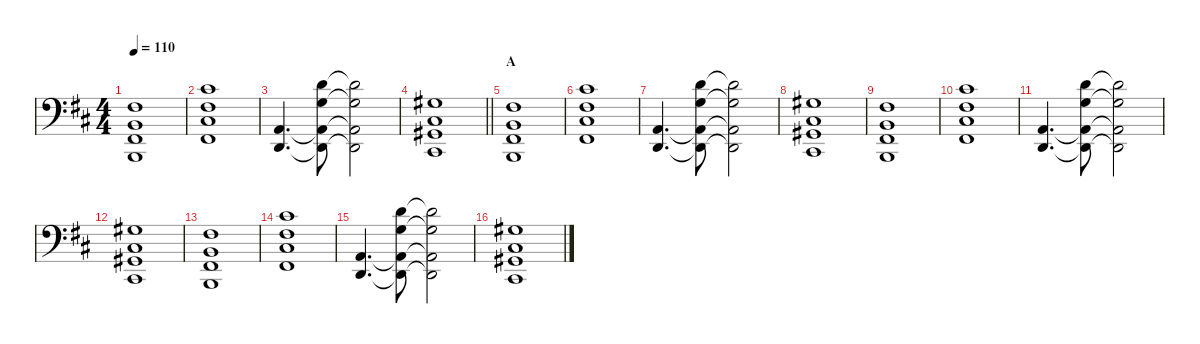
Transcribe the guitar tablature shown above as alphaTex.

\defaultSystemsLayout 4
\hideDynamics
\bracketExtendMode nobrackets
\singleTrackTrackNamePolicy hidden
\multiTrackTrackNamePolicy hidden
\firstSystemTrackNameMode fullname
\firstSystemTrackNameOrientation horizontal
\otherSystemsTrackNameOrientation horizontal
\track ("Cliff Meyer" "pad.synth.") {defaultSystemsLayout 8 instrument pad2warm}
\staff {score}
\tuning (Db4 Ab3 E3 B2 Gb2 B1)
\ts (4 4)
\tempo 110
\clef f4
\ks bminor
(2.3{acc #} 0.4{acc forcenatural} 0.5{acc #} 0.6{acc forcenatural}).1{dy f beam Up} |
(9.3{acc #} 7.4{acc #} 7.5{acc #} 7.6{acc #}).1{beam Down} |
(3.5{acc forcenatural} 3.6{acc forcenatural}).4{d beam Up} (10.3{acc forcenatural} 8.4{acc forcenatural} 3.5{t acc forcenatural} 3.6{t acc forcenatural}).8{beam Down} (10.3{t acc forcenatural} 8.4{t acc forcenatural} 3.5{t acc forcenatural} 3.6{t acc forcenatural}).2{beam Down} |
\barLineRight lightlight
(4.3{acc #} 2.4{acc #} 2.5{acc #} 2.6{acc #}).1{beam Up} |
\section ("" "A")
(2.3{acc #} 0.4{acc forcenatural} 0.5{acc #} 0.6{acc forcenatural}).1{beam Up} |
(9.3{acc #} 7.4{acc #} 7.5{acc #} 7.6{acc #}).1{beam Down} |
(3.5{acc forcenatural} 3.6{acc forcenatural}).4{d beam Up} (10.3{acc forcenatural} 8.4{acc forcenatural} 3.5{t acc forcenatural} 3.6{t acc forcenatural}).8{beam Down} (10.3{t acc forcenatural} 8.4{t acc forcenatural} 3.5{t acc forcenatural} 3.6{t acc forcenatural}).2{beam Down} |
(4.3{acc #} 2.4{acc #} 2.5{acc #} 2.6{acc #}).1{beam Up} |
(2.3{acc #} 0.4{acc forcenatural} 0.5{acc #} 0.6{acc forcenatural}).1{beam Up} |
(9.3{acc #} 7.4{acc #} 7.5{acc #} 7.6{acc #}).1{beam Down} |
(3.5{acc forcenatural} 3.6{acc forcenatural}).4{d beam Up} (10.3{acc forcenatural} 8.4{acc forcenatural} 3.5{t acc forcenatural} 3.6{t acc forcenatural}).8{beam Down} (10.3{t acc forcenatural} 8.4{t acc forcenatural} 3.5{t acc forcenatural} 3.6{t acc forcenatural}).2{beam Down} |
(4.3{acc #} 2.4{acc #} 2.5{acc #} 2.6{acc #}).1{beam Up} |
(2.3{acc #} 0.4{acc forcenatural} 0.5{acc #} 0.6{acc forcenatural}).1{beam Up} |
(9.3{acc #} 7.4{acc #} 7.5{acc #} 7.6{acc #}).1{beam Down} |
(3.5{acc forcenatural} 3.6{acc forcenatural}).4{d beam Up} (10.3{acc forcenatural} 8.4{acc forcenatural} 3.5{t acc forcenatural} 3.6{t acc forcenatural}).8{beam Down} (10.3{t acc forcenatural} 8.4{t acc forcenatural} 3.5{t acc forcenatural} 3.6{t acc forcenatural}).2{beam Down} |
(4.3{acc #} 2.4{acc #} 2.5{acc #} 2.6{acc #}).1{beam Up}
